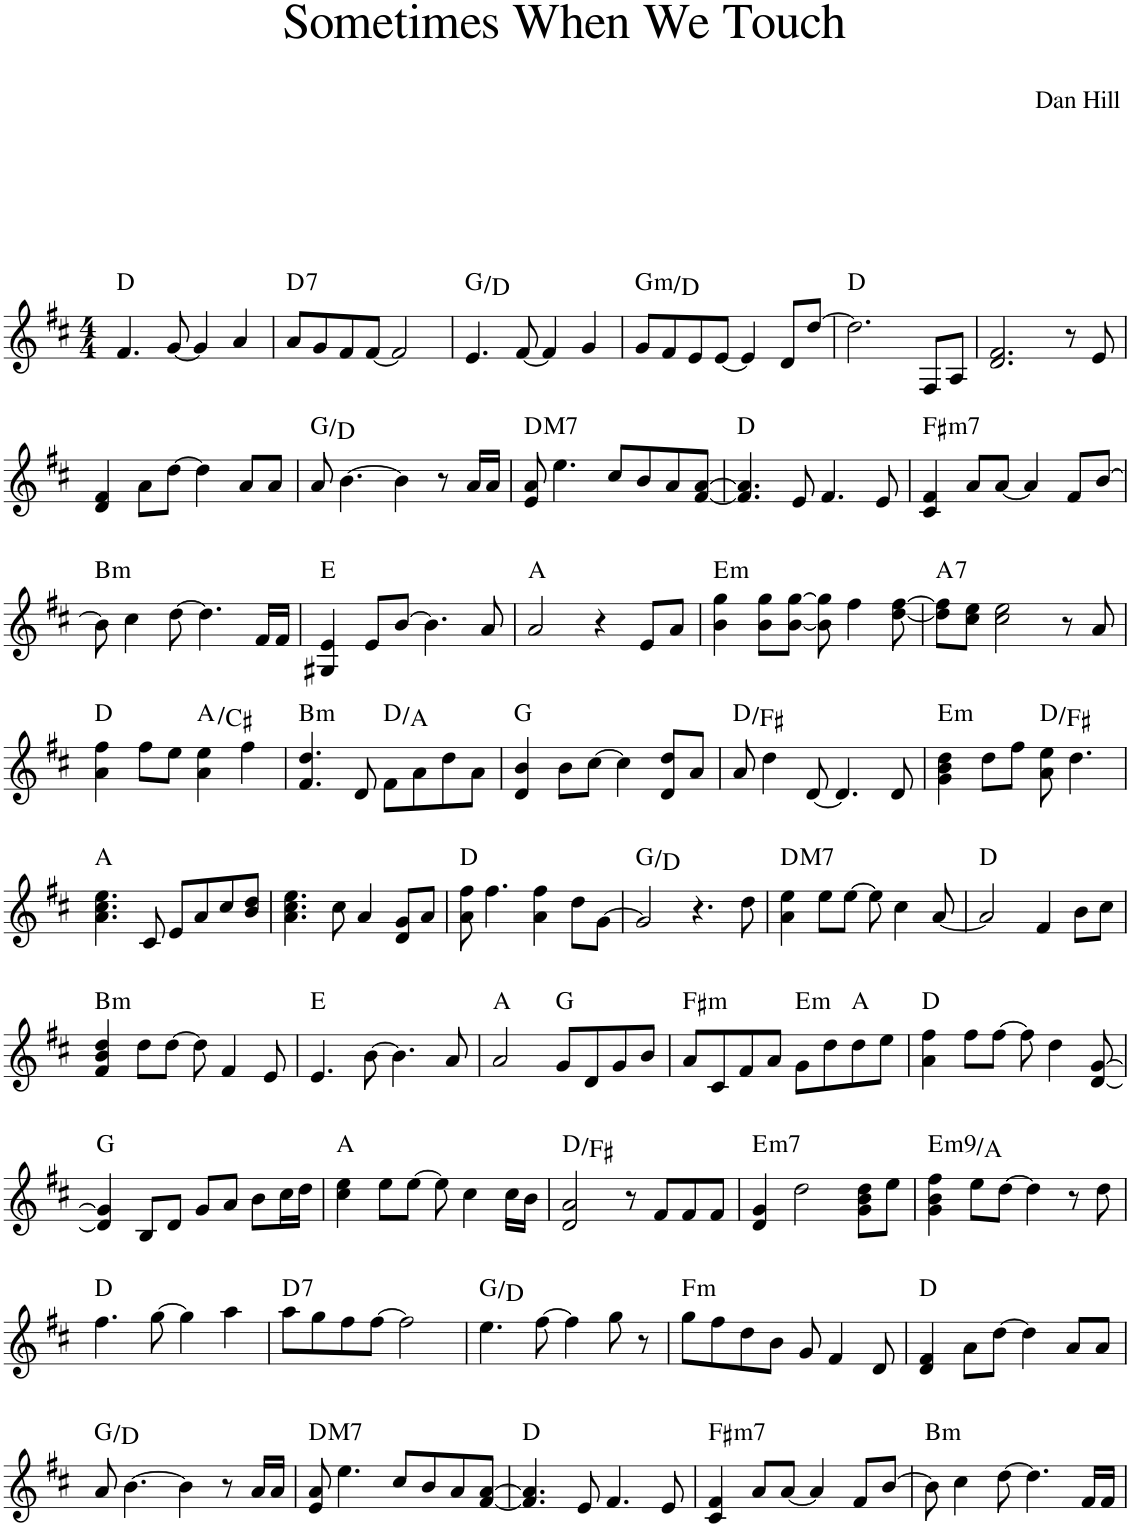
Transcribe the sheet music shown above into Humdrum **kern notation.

**kern	**harte
*part1	*part1
*staff1	*
*I"Piano	*
*I'Pno.	*
*clefG2	*
*k[f#c#]	*
*M4/4	*
=1	=1
4.f#/	D:maj
[8g/	.
4g/]	.
4a/	.
=2	=2
!	!LO:H:kt=7
8a/L	D:7
8g/	.
8f#/	.
[8f#/J	.
2f#/]	.
=3	=3
4.e/	G:maj/5
[8f#/	.
4f#/]	.
4g/	.
=4	=4
!	!LO:H:kt=m
8g/L	G:min/5
8f#/	.
8e/	.
[8e/J	.
4e/]	.
8d/L	.
[8dd/J	.
=5	=5
2.dd\]	D:maj
8F#/L	.
8A/J	.
=6	=6
2.d/ 2.f#/	.
8r	.
8e/	.
!!LO:LB:g=z
=7	=7
4d/ 4f#/	.
8a\L	.
[8dd\J	.
4dd\]	.
8a/L	.
8a/J	.
=8	=8
8a/	G:maj/5
[4.b\	.
4b\]	.
8r	.
16a/LL	.
16a/JJ	.
=9	=9
!	!LO:H:kt=M7
8e/ 8a/	D:maj7
4.ee\	.
8cc#/L	.
8b/	.
8a/	.
[8f#/ [8a/J	.
=10	=10
4.f#/] 4.a/]	D:maj
8e/	.
4.f#/	.
8e/	.
=11	=11
!	!LO:H:kt=m7
4c#/ 4f#/	F#:min7
8a/L	.
[8a/J	.
4a/]	.
8f#/L	.
[8b/J	.
!!LO:LB:g=z
=12	=12
!	!LO:H:kt=m
8b\]	B:min
4cc#\	.
[8dd\	.
4.dd\]	.
16f#/LL	.
16f#/JJ	.
=13	=13
4G#X/ 4e/	E:maj
8e/L	.
[8b/J	.
4.b\]	.
8a/	.
=14	=14
2a/	A:maj
4r	.
8e/L	.
8a/J	.
=15	=15
!	!LO:H:kt=m
4b\ 4gg\	E:min
8b\ 8gg\L	.
[8b\ [8gg\J	.
8b\] 8gg\]	.
4ff#\	.
[8dd\ [8ff#\	.
=16	=16
!	!LO:H:kt=7
8dd\] 8ff#\]L	A:7
8cc#\ 8ee\J	.
2cc#\ 2ee\	.
8r	.
8a/	.
!!LO:LB:g=z
=17	=17
4a\ 4ff#\	D:maj
8ff#\L	.
8ee\J	.
4a\ 4ee\	A:maj/3
4ff#\	.
=18	=18
!	!LO:H:kt=m
4.f#/ 4.dd/	B:min
8d/	.
8f#\L	D:maj/5
8a\	.
8dd\	.
8a\J	.
=19	=19
4d/ 4b/	G:maj
8b\L	.
[8cc#\J	.
4cc#\]	.
8d/ 8dd/L	.
8a/J	.
=20	=20
8a/	D:maj/3
4dd\	.
[8d/	.
4.d/]	.
8d/	.
=21	=21
!	!LO:H:kt=m
4g\ 4b\ 4dd\	E:min
8dd\L	.
8ff#\J	.
8a\ 8ee\	D:maj/3
4.dd\	.
!!LO:LB:g=z
=22	=22
4.a\ 4.cc#\ 4.ee\	A:maj
8c#/	.
8e/L	.
8a/	.
8cc#/	.
8b/ 8dd/J	.
=23	=23
4.a\ 4.cc#\ 4.ee\	.
8cc#\	.
4a/	.
8d/ 8g/L	.
8a/J	.
=24	=24
8a\ 8ff#\	D:maj
4.ff#\	.
4a\ 4ff#\	.
8dd\L	.
[8g\J	.
=25	=25
2g/]	G:maj/5
4.r	.
8dd\	.
=26	=26
!	!LO:H:kt=M7
4a\ 4ee\	D:maj7
8ee\L	.
[8ee\J	.
8ee\]	.
4cc#\	.
[8a/	.
=27	=27
2a/]	D:maj
4f#/	.
8b\L	.
8cc#\J	.
!!LO:LB:g=z
=28	=28
!	!LO:H:kt=m
4f#/ 4b/ 4dd/	B:min
8dd\L	.
[8dd\J	.
8dd\]	.
4f#/	.
8e/	.
=29	=29
4.e/	E:maj
[8b\	.
4.b\]	.
8a/	.
=30	=30
2a/	A:maj
8g/L	G:maj
8d/	.
8g/	.
8b/J	.
=31	=31
!	!LO:H:kt=m
8a/L	F#:min
8c#/	.
8f#/	.
8a/J	.
!	!LO:H:kt=m
8g\L	E:min
8dd\	.
8dd\	A:maj
8ee\J	.
=32	=32
4a\ 4ff#\	D:maj
8ff#\L	.
[8ff#\J	.
8ff#\]	.
4dd\	.
[8d/ [8g/	.
!!LO:LB:g=z
=33	=33
4d/] 4g/]	G:maj
8B/L	.
8d/J	.
8g/L	.
8a/J	.
8b\L	.
16cc#\L	.
16dd\JJ	.
=34	=34
4cc#\ 4ee\	A:maj
8ee\L	.
[8ee\J	.
8ee\]	.
4cc#\	.
16cc#\LL	.
16b\JJ	.
=35	=35
2d/ 2a/	D:maj/3
8r	.
8f#/L	.
8f#/	.
8f#/J	.
=36	=36
!	!LO:H:kt=m7
4d/ 4g/	E:min7
2dd\	.
8g\ 8b\ 8dd\L	.
8ee\J	.
=37	=37
!	!LO:H:kt=m9
4g\ 4b\ 4ff#\	E:min9/4
8ee\L	.
[8dd\J	.
4dd\]	.
8r	.
8dd\	.
!!LO:LB:g=z
=38	=38
4.ff#\	D:maj
[8gg\	.
4gg\]	.
4aa\	.
=39	=39
!	!LO:H:kt=7
8aa\L	D:7
8gg\	.
8ff#\	.
[8ff#\J	.
2ff#\]	.
=40	=40
4.ee\	G:maj/5
[8ff#\	.
4ff#\]	.
8gg\	.
8r	.
=41	=41
!	!LO:H:kt=m
8gg\L	F:min
8ff#\	.
8dd\	.
8b\J	.
8g/	.
4f#/	.
8d/	.
=42	=42
4d/ 4f#/	D:maj
8a\L	.
[8dd\J	.
4dd\]	.
8a/L	.
8a/J	.
!!LO:LB:g=z
=43	=43
8a/	G:maj/5
[4.b\	.
4b\]	.
8r	.
16a/LL	.
16a/JJ	.
=44	=44
!	!LO:H:kt=M7
8e/ 8a/	D:maj7
4.ee\	.
8cc#/L	.
8b/	.
8a/	.
[8f#/ [8a/J	.
=45	=45
4.f#/] 4.a/]	D:maj
8e/	.
4.f#/	.
8e/	.
=46	=46
!	!LO:H:kt=m7
4c#/ 4f#/	F#:min7
8a/L	.
[8a/J	.
4a/]	.
8f#/L	.
[8b/J	.
=47	=47
!	!LO:H:kt=m
8b\]	B:min
4cc#\	.
[8dd\	.
4.dd\]	.
16f#/LL	.
16f#/JJ	.
=	=
*-	*-
